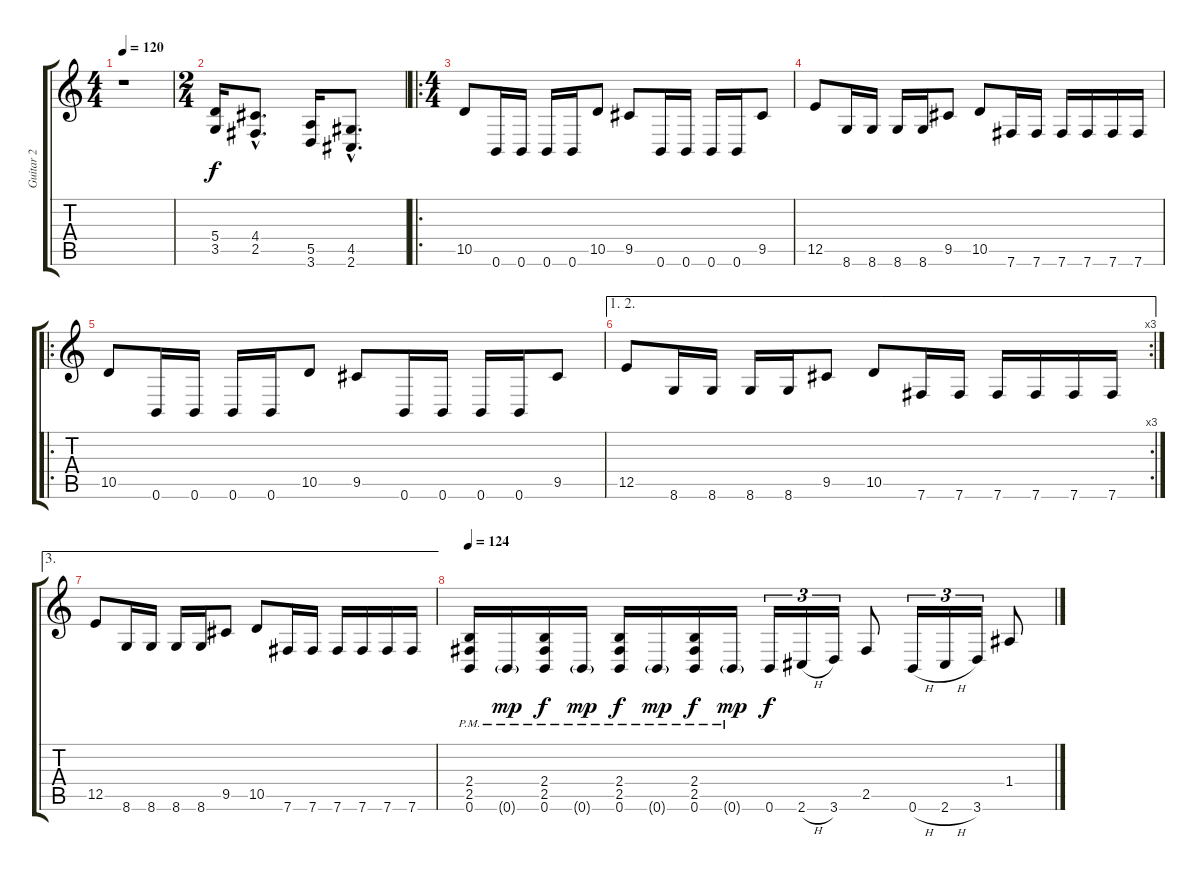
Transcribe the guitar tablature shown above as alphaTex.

\track ("Guitar 2" "Guitar 2") {instrument distortionguitar}
\staff {score tabs}
\tuning (B3 Gb3 D3 A2 E2 B1) {hide}
\ts (4 4)
\tempo 120
\clef g2
\ks c
r.1{dy f instrument distortionguitar} |
\ts (2 4)
(5.4 3.5).16 (4.4{hac} 2.5{hac}).8{d} (5.5 3.6).16 (4.5{hac} 2.6{hac}).8{d} |
\ro
\ts (4 4)
10.5.8 0.6.16 0.6.16 0.6.16 0.6.16 10.5.8 9.5.8 0.6.16 0.6.16 0.6.16 0.6.16 9.5.8 |
12.5.8 8.6.16 8.6.16 8.6.16 8.6.16 9.5.8 10.5.8 7.6.16 7.6.16 7.6.16 7.6.16 7.6.16 7.6.16 |
\ro
10.5.8 0.6.16 0.6.16 0.6.16 0.6.16 10.5.8 9.5.8 0.6.16 0.6.16 0.6.16 0.6.16 9.5.8 |
\ae (1 2)
\rc 3
12.5.8 8.6.16 8.6.16 8.6.16 8.6.16 9.5.8 10.5.8 7.6.16 7.6.16 7.6.16 7.6.16 7.6.16 7.6.16 |
\ae 3
12.5.8 8.6.16 8.6.16 8.6.16 8.6.16 9.5.8 10.5.8 7.6.16 7.6.16 7.6.16 7.6.16 7.6.16 7.6.16 |
\tempo 124
(2.4{pm} 2.5{pm} 0.6{pm}).16 0.6{g pm}.16{dy mp} (2.4{pm} 2.5{pm} 0.6{pm}).16{dy f} 0.6{g pm}.16{dy mp} (2.4{pm} 2.5{pm} 0.6{pm}).16{dy f} 0.6{g pm}.16{dy mp} (2.4{pm} 2.5{pm} 0.6{pm}).16{dy f} 0.6{g pm}.16{dy mp} 0.6.16{tu (3 2) dy f} 2.6{h}.16{tu (3 2)} 3.6.16{tu (3 2)} 2.5.8 0.6{h}.16{tu (3 2)} 2.6{h}.16{tu (3 2)} 3.6.16{tu (3 2)} 1.4.8
